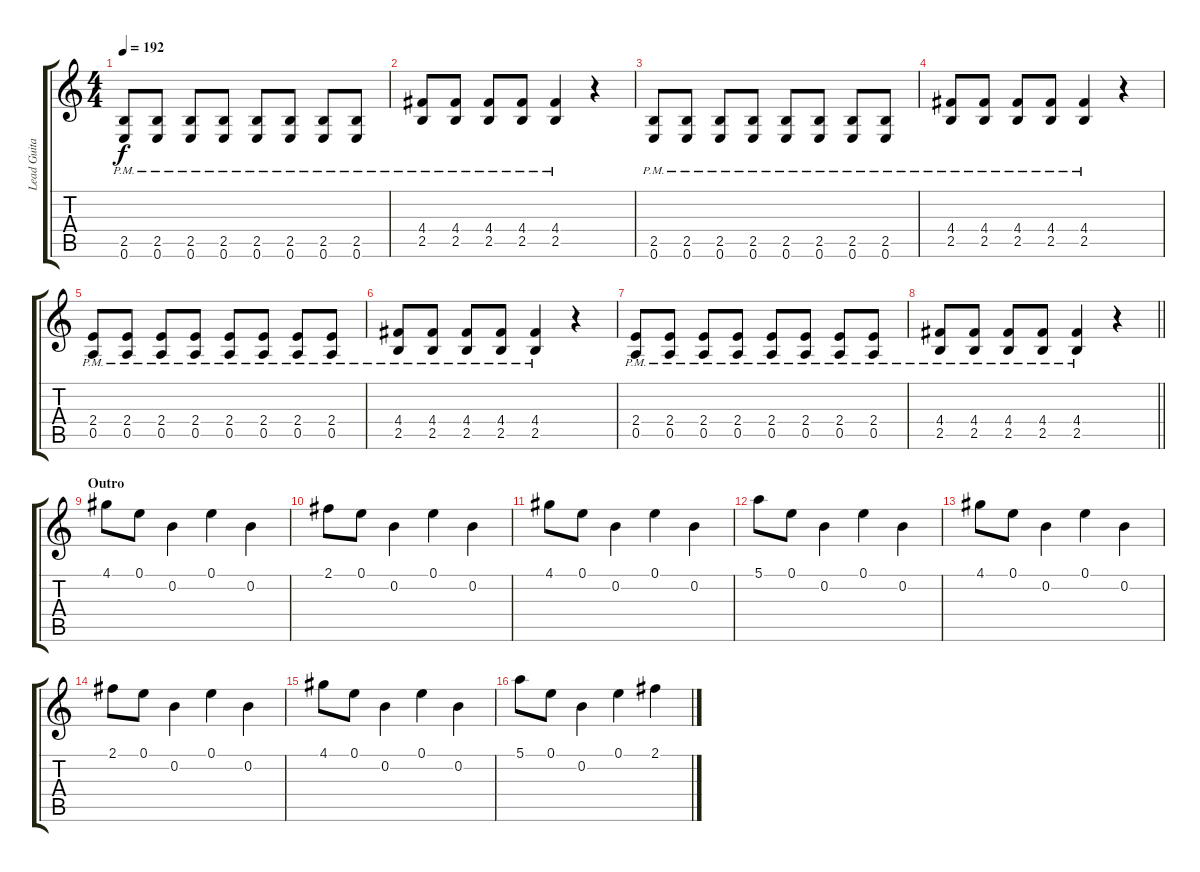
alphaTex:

\track ("Lead Guitar" "Lead Guita") {instrument distortionguitar}
\staff {score tabs}
\tuning (E4 B3 G3 D3 A2 E2) {hide}
\ts (4 4)
\tempo 192
\clef g2
\ks c
(2.5{pm} 0.6{pm}).8{dy f} (2.5{pm} 0.6{pm}).8 (2.5{pm} 0.6{pm}).8 (2.5{pm} 0.6{pm}).8 (2.5{pm} 0.6{pm}).8 (2.5{pm} 0.6{pm}).8 (2.5{pm} 0.6{pm}).8 (2.5{pm} 0.6{pm}).8 |
(4.4{pm} 2.5{pm}).8 (4.4{pm} 2.5{pm}).8 (4.4{pm} 2.5{pm}).8 (4.4{pm} 2.5{pm}).8 (4.4{pm} 2.5{pm}).4 r.4 |
(2.5{pm} 0.6{pm}).8 (2.5{pm} 0.6{pm}).8 (2.5{pm} 0.6{pm}).8 (2.5{pm} 0.6{pm}).8 (2.5{pm} 0.6{pm}).8 (2.5{pm} 0.6{pm}).8 (2.5{pm} 0.6{pm}).8 (2.5{pm} 0.6{pm}).8 |
(4.4{pm} 2.5{pm}).8 (4.4{pm} 2.5{pm}).8 (4.4{pm} 2.5{pm}).8 (4.4{pm} 2.5{pm}).8 (4.4{pm} 2.5{pm}).4 r.4 |
(2.4{pm} 0.5{pm}).8 (2.4{pm} 0.5{pm}).8 (2.4{pm} 0.5{pm}).8 (2.4{pm} 0.5{pm}).8 (2.4{pm} 0.5{pm}).8 (2.4{pm} 0.5{pm}).8 (2.4{pm} 0.5{pm}).8 (2.4{pm} 0.5{pm}).8 |
(4.4{pm} 2.5{pm}).8 (4.4{pm} 2.5{pm}).8 (4.4{pm} 2.5{pm}).8 (4.4{pm} 2.5{pm}).8 (4.4{pm} 2.5{pm}).4 r.4 |
(2.4{pm} 0.5{pm}).8 (2.4{pm} 0.5{pm}).8 (2.4{pm} 0.5{pm}).8 (2.4{pm} 0.5{pm}).8 (2.4{pm} 0.5{pm}).8 (2.4{pm} 0.5{pm}).8 (2.4{pm} 0.5{pm}).8 (2.4{pm} 0.5{pm}).8 |
\barLineRight lightlight
(4.4{pm} 2.5{pm}).8 (4.4{pm} 2.5{pm}).8 (4.4{pm} 2.5{pm}).8 (4.4{pm} 2.5{pm}).8 (4.4{pm} 2.5{pm}).4 r.4 |
\section ("" "Outro")
4.1.8 0.1.8 0.2.4 0.1.4 0.2.4 |
2.1.8 0.1.8 0.2.4 0.1.4 0.2.4 |
4.1.8 0.1.8 0.2.4 0.1.4 0.2.4 |
5.1.8 0.1.8 0.2.4 0.1.4 0.2.4 |
4.1.8 0.1.8 0.2.4 0.1.4 0.2.4 |
2.1.8 0.1.8 0.2.4 0.1.4 0.2.4 |
4.1.8 0.1.8 0.2.4 0.1.4 0.2.4 |
5.1.8 0.1.8 0.2.4 0.1.4 2.1.4
